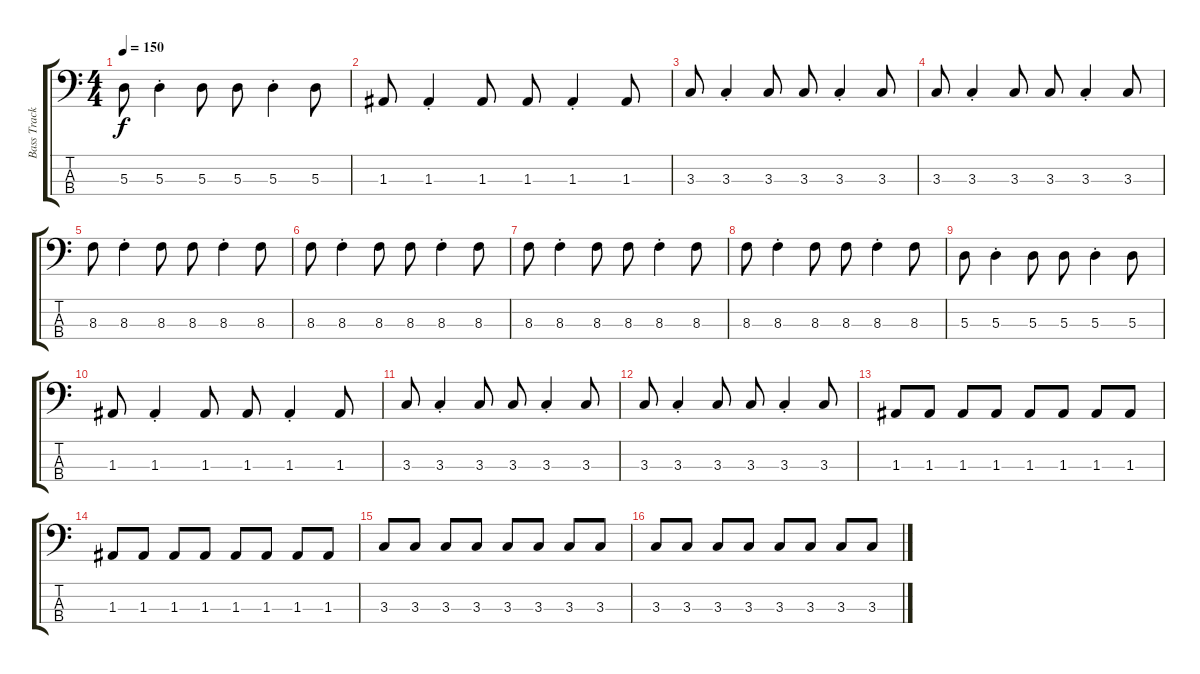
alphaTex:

\track ("Bass Track" "Bass Track") {instrument electricbassfinger bank 127}
\staff {score tabs}
\tuning (G2 D2 A1 E1) {hide}
\ts (4 4)
\tempo 150
\clef f4
\ks c
5.3.8{dy f} 5.3{st}.4 5.3.8 5.3.8 5.3{st}.4 5.3.8 |
1.3.8 1.3{st}.4 1.3.8 1.3.8 1.3{st}.4 1.3.8 |
3.3.8 3.3{st}.4 3.3.8 3.3.8 3.3{st}.4 3.3.8 |
3.3.8 3.3{st}.4 3.3.8 3.3.8 3.3{st}.4 3.3.8 |
8.3.8 8.3{st}.4 8.3.8 8.3.8 8.3{st}.4 8.3.8 |
8.3.8 8.3{st}.4 8.3.8 8.3.8 8.3{st}.4 8.3.8 |
8.3.8 8.3{st}.4 8.3.8 8.3.8 8.3{st}.4 8.3.8 |
8.3.8 8.3{st}.4 8.3.8 8.3.8 8.3{st}.4 8.3.8 |
5.3.8 5.3{st}.4 5.3.8 5.3.8 5.3{st}.4 5.3.8 |
1.3.8 1.3{st}.4 1.3.8 1.3.8 1.3{st}.4 1.3.8 |
3.3.8 3.3{st}.4 3.3.8 3.3.8 3.3{st}.4 3.3.8 |
3.3.8 3.3{st}.4 3.3.8 3.3.8 3.3{st}.4 3.3.8 |
1.3.8 1.3.8 1.3.8 1.3.8 1.3.8 1.3.8 1.3.8 1.3.8 |
1.3.8 1.3.8 1.3.8 1.3.8 1.3.8 1.3.8 1.3.8 1.3.8 |
3.3.8 3.3.8 3.3.8 3.3.8 3.3.8 3.3.8 3.3.8 3.3.8 |
3.3.8 3.3.8 3.3.8 3.3.8 3.3.8 3.3.8 3.3.8 3.3.8
